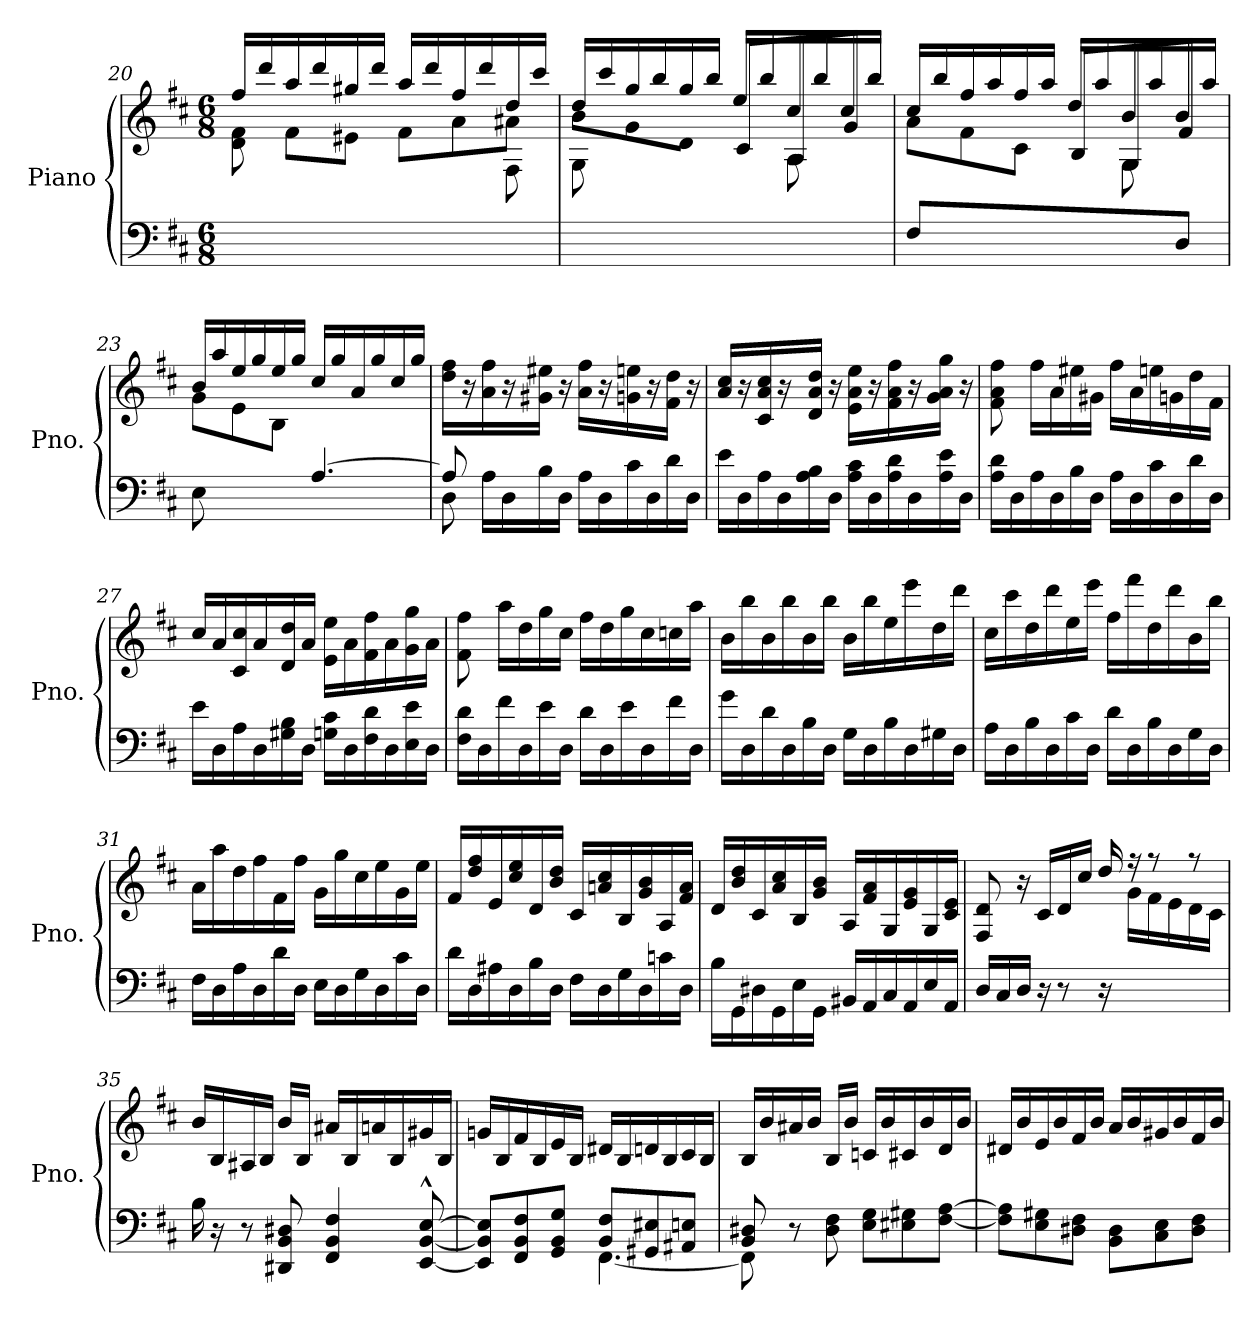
**kern	**kern
*part1	*part1
*staff2	*staff1
*I"Piano	*
*I'Pno.	*
*clefF4	*clefG2
*k[f#c#]	*k[f#c#]
*M6/8	*M6/8
=20	=20
*	*^
*	*	*^
4ryy	16ff#/LL	8d\ 8f#\	8ryy
.	16ddd/	.	.
*	*	*v	*v
.	16aa/	8f#\L
.	16ddd/	.
8ryy	16gg#X/	8e#X\J
.	16ddd/JJ	.
4ryy	16aa/LL	8f#\L
.	16ddd/	.
.	16ff#/	8a\
.	16ddd/	.
*	*	*^
8ryy	16dd/	8a#X\J	8F#\
.	16ccc#/JJ	.	.
=21	=21	=21	=21
8ryy	16dd/LL	8b\L	8G\
.	16ccc#/	.	.
4ryy	16gg/	8g\	4.ryy
.	16bb/	.	.
.	16gg/	8d\J	.
.	16bb/JJ	.	.
8ryy	16ee/LL	8c#/L	.
.	16bb/	.	.
8ryy	16cc#/	8A/	8A\L
.	16bb/	.	.
8E/J	16cc#/	8g\J	8ryy
.	16bb/JJ	.	.
=22	=22	=22	=22
8F#/	16cc#/LL	8a\L	2ryy
.	16bb/	.	.
4ryy	16ff#/	8f#\	.
.	16aa/	.	.
.	16ff#/	8c#\J	.
.	16aa/JJ	.	.
8ryy	16dd/LL	8B/L	.
.	16aa/	.	.
8ryy	16b/	8G/	8G\L
.	16aa/	.	.
8D/J	16b/	8f#\J	8ryy
.	16aa/JJ	.	.
*	*	*v	*v
!!LO:LB:g=z
=23	=23	=23
*^	*	*
4.ryy	8E\	16b/LL	8g\L
.	.	16aa/	.
.	8ryy	16ee/	8e\
.	.	16gg/	.
.	8ryy	16ee/	8B\J
.	.	16gg/JJ	.
[4.A/	8A\Lyy	16cc#/LL	4.ryy
.	.	16gg/	.
.	8G\	16a/	.
.	.	16gg/	.
.	8E\J	16cc#/	.
.	.	16gg/JJ	.
*	*	*v	*v
=24	=24	=24
8A/]	8D\	16dd\ 16ff#\LL
.	.	16r
16A\LL	8ryy	16a\ 16ff#\
16D\	.	16r
16B\	8ryy	16g#X\ 16ee#X\JJ
16D\JJ	.	16r
16A\LL	4ryy	16a\ 16ff#\LL
16D\	.	16r
16c#\	.	16gn\ 16een\
16D\	.	16r
16d\	8ryy	16f#\ 16dd\JJ
16D\JJ	.	16r
*v	*v	*
=25	=25
16e\LL	16a/ 16cc#/LL
16D\	16r
16A\	16c#/ 16a/ 16cc#/
16D\	16r
16A\ 16B\	16d/ 16a/ 16dd/JJ
16D\JJ	16r
16A\ 16c#\LL	16e\ 16a\ 16ee\LL
16D\	16r
16A\ 16d\	16f#\ 16a\ 16ff#\
16D\	16r
16A\ 16e\	16g\ 16a\ 16gg\JJ
16D\JJ	16r
=26	=26
16A\ 16d\LL	8f#\ 8a\ 8ff#\
16D\	.
16A\	16ff#\LL
16D\	16a\
16B\	16ee#X\
16D\JJ	16g#X\JJ
16A\LL	16ff#\LL
16D\	16a\
16c#\	16een\
16D\	16gn\
16d\	16dd\
16D\JJ	16f#\JJ
!!LO:LB:g=z
=27	=27
16e\LL	16cc#/LL
16D\	16a/
16A\	16c#/ 16cc#/
16D\	16a/
16G#X\ 16B\	16d/ 16dd/
16D\JJ	16a/JJ
16Gn\ 16c#\LL	16e\ 16ee\LL
16D\	16a\
16F#\ 16d\	16f#\ 16ff#\
16D\	16a\
16E\ 16e\	16g\ 16gg\
16D\JJ	16a\JJ
=28	=28
16F#\ 16d\LL	8f#\ 8ff#\
16D\	.
16f#\	16aa\LL
16D\	16dd\
16e\	16gg\
16D\JJ	16cc#\JJ
16d\LL	16ff#\LL
16D\	16dd\
16e\	16gg\
16D\	16cc#\
16f#\	16ccn\
16D\JJ	16aa\JJ
=29	=29
16g\LL	16b\LL
16D\	16bb\
16d\	16b\
16D\	16bb\
16B\	16b\
16D\JJ	16bb\JJ
16G\LL	16b\LL
16D\	16bb\
16B\	16ee\
16D\	16eee\
16G#X\	16dd\
16D\JJ	16ddd\JJ
=30	=30
16A\LL	16cc#\LL
16D\	16ccc#\
16B\	16dd\
16D\	16ddd\
16c#\	16ee\
16D\JJ	16eee\JJ
16d\LL	16ff#\LL
16D\	16fff#\
16B\	16dd\
16D\	16ddd\
16G\	16b\
16D\JJ	16bb\JJ
!!LO:LB:g=z
=31	=31
16F#\LL	16a\LL
16D\	16aa\
16A\	16dd\
16D\	16ff#\
16d\	16f#\
16D\JJ	16ff#\JJ
16E\LL	16g\LL
16D\	16gg\
16G\	16cc#\
16D\	16ee\
16c#\	16g\
16D\JJ	16ee\JJ
=32	=32
16d\LL	16f#/LL
16D\	16dd/ 16ff#/
16A#X\	16e/
16D\	16cc#/ 16ee/
16B\	16d/
16D\JJ	16b/ 16dd/JJ
16F#\LL	16c#/LL
16D\	16an/ 16cc#/
16G\	16B/
16D\	16g/ 16b/
16cn\	16A/
16D\JJ	16f#/ 16a/JJ
=33	=33
16B\LL	16d/LL
16GG\	16b/ 16dd/
16D#X\	16c#/
16GG\	16a/ 16cc#/
16E\	16B/
16GG\JJ	16g/ 16b/JJ
16BB#X/LL	16A/LL
16AA/	16f#/ 16a/
16C#/	16G/
16AA/	16e/ 16g/
16E/	16G/
16AA/JJ	16c#/ 16e/JJ
=34	=34
*	*^
16D/LL	8F#/ 8d/	4..ryy
16C#/	.	.
16D/JJ	16r	.
16r	16c#/LL	.
8r	16d/	.
.	16cc#/JJ	.
16r	16dd/	.
4ryy	16rff	16g\LL
.	8rff	16f#\
.	.	16e\
.	8rff	16d\
16ryy	.	16c#\JJ
*	*v	*v
!!LO:LB:g=z
=35	=35
16B\	16b/LL
16r	16B/
8r	16A#X/
.	16B/JJ
8DD#X/ 8BB/ 8D#X/	16b/LL
.	16B/JJ
4FF#/ 4BB/ 4F#/	16a#X/LL
.	16B/
.	16an/
.	16B/
[8EE/^^ [8BB/^^ [8E/^^	16g#X/
.	16B/JJ
=36	=36
*^	*
8EE/] 8BB/] 8E/]L	4ryy	16gn/LL
.	.	16B/
8FF#/ 8BB/ 8F#/	.	16f#/
.	.	16B/
8GG/ 8BB/ 8G/J	8ryy	16e/
.	.	16B/JJ
8BB/ 8F#/L	[4.FF#\	16d#X/LL
.	.	16B/
8GG#X/ 8E#X/	.	16dn/
.	.	16B/
8AA#X/ 8En/J	.	16c#/
.	.	16B/JJ
=37	=37	=37
8BB/ 8D#X/	8FF#\]	16B/LL
.	.	16b/
8r	8ryy	16a#X/
.	.	16b/JJ
8D#\ 8F#\	8ryy	16B/LL
.	.	16b/JJ
8E\ 8G\L	4ryy	16cn/LL
.	.	16b/
8E#X\ 8G#X\	.	16c#X/
.	.	16b/
[8F#\ [8A\J	8ryy	16d/
.	.	16b/JJ
*v	*v	*
=38	=38
8F#\] 8A\]L	16d#X/LL
.	16b/
8E\ 8G#X\	16e/
.	16b/
8D#X\ 8F#\J	16f#/
.	16b/JJ
8BB\ 8D#\L	16a/LL
.	16b/
8C#\ 8E\	16g#X/
.	16b/
8D#\ 8F#\J	16f#/
.	16b/JJ
=	=
*-	*-
